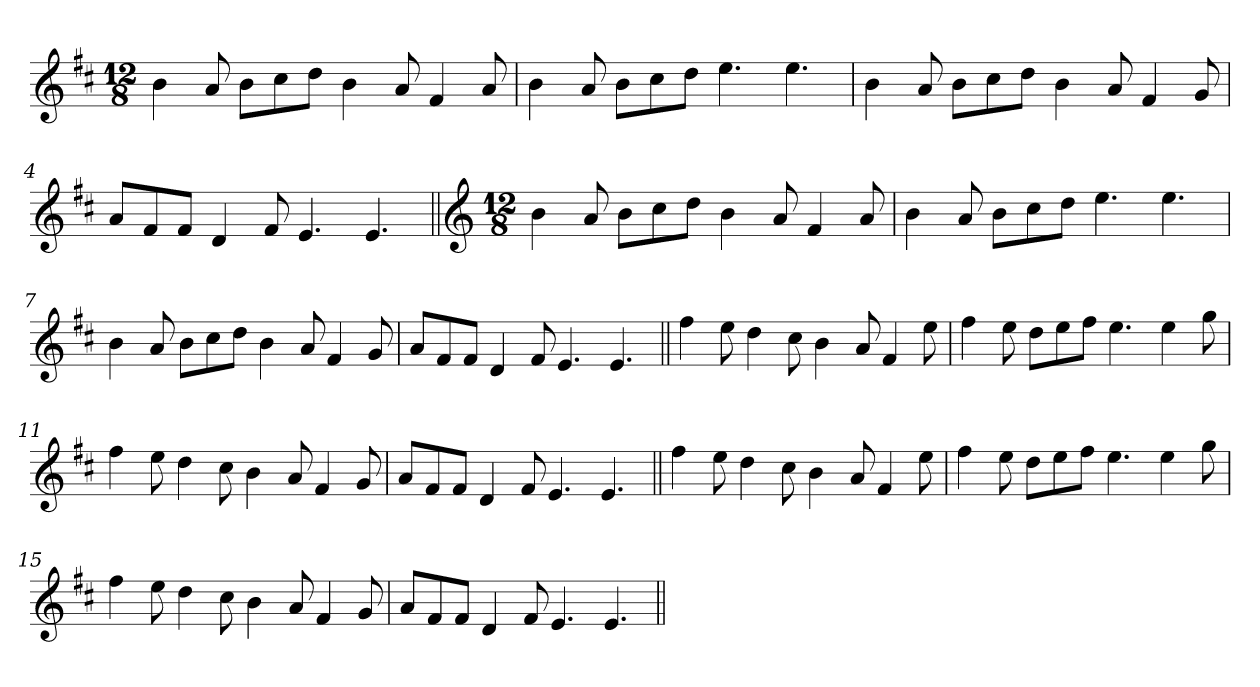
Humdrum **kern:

**kern
*part1
*staff1
*clefG2
*k[f#c#]
*D:
*M12/8
=1
4b\
8a/
8b\L
8cc#\
8dd\J
4b\
8a/
4f#/
8a/
=2
4b\
8a/
8b\L
8cc#\
8dd\J
4.ee\
4.ee\
=3
4b\
8a/
8b\L
8cc#\
8dd\J
4b\
8a/
4f#/
8g/
=4
8a/L
8f#/
8f#/J
4d/
8f#/
4.e/
4.e/
!!LO:LB:g=z
=5||
*clefG2
*M12/8
4b\
8a/
8b\L
8cc#\
8dd\J
4b\
8a/
4f#/
8a/
=6
4b\
8a/
8b\L
8cc#\
8dd\J
4.ee\
4.ee\
=7
4b\
8a/
8b\L
8cc#\
8dd\J
4b\
8a/
4f#/
8g/
=8
8a/L
8f#/
8f#/J
4d/
8f#/
4.e/
4.e/
!!LO:LB:g=z
=9||
4ff#\
8ee\
4dd\
8cc#\
4b\
8a/
4f#/
8ee\
=10
4ff#\
8ee\
8dd\L
8ee\
8ff#\J
4.ee\
4ee\
8gg\
=11
4ff#\
8ee\
4dd\
8cc#\
4b\
8a/
4f#/
8g/
=12
8a/L
8f#/
8f#/J
4d/
8f#/
4.e/
4.e/
=13||
4ff#\
8ee\
4dd\
8cc#\
4b\
8a/
4f#/
8ee\
!!LO:LB:g=z
=14
4ff#\
8ee\
8dd\L
8ee\
8ff#\J
4.ee\
4ee\
8gg\
=15
4ff#\
8ee\
4dd\
8cc#\
4b\
8a/
4f#/
8g/
=16
8a/L
8f#/
8f#/J
4d/
8f#/
4.e/
4.e/
=||
*-
